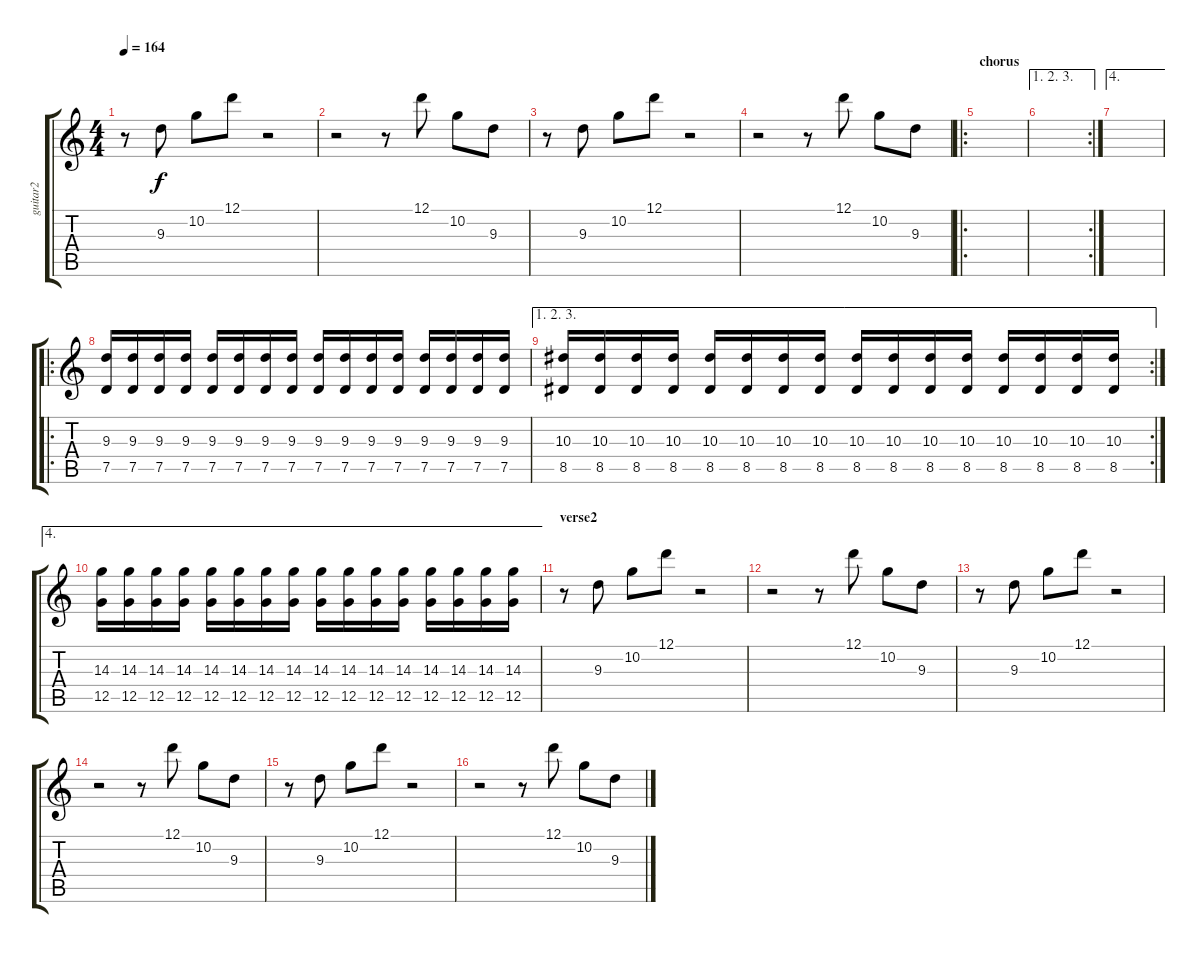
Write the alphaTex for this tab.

\track ("guitar2" "guitar2") {instrument distortionguitar}
\staff {score tabs}
\tuning (D4 A3 F3 C3 G2 D2) {hide}
\ts (4 4)
\tempo 164
\clef g2
\ks c
r.8{dy f} 9.3.8 10.2.8 12.1.8 r.2 |
r.2 r.8 12.1.8 10.2.8 9.3.8 |
r.8 9.3.8 10.2.8 12.1.8 r.2 |
r.2 r.8 12.1.8 10.2.8 9.3.8 |
\ro
\section ("" "chorus")
|
\ae (1 2 3)
\rc 2
|
\ae 4
|
\ro
(9.3 7.5).16 (9.3 7.5).16 (9.3 7.5).16 (9.3 7.5).16 (9.3 7.5).16 (9.3 7.5).16 (9.3 7.5).16 (9.3 7.5).16 (9.3 7.5).16 (9.3 7.5).16 (9.3 7.5).16 (9.3 7.5).16 (9.3 7.5).16 (9.3 7.5).16 (9.3 7.5).16 (9.3 7.5).16 |
\ae (1 2 3)
\rc 2
(10.3 8.5).16 (10.3 8.5).16 (10.3 8.5).16 (10.3 8.5).16 (10.3 8.5).16 (10.3 8.5).16 (10.3 8.5).16 (10.3 8.5).16 (10.3 8.5).16 (10.3 8.5).16 (10.3 8.5).16 (10.3 8.5).16 (10.3 8.5).16 (10.3 8.5).16 (10.3 8.5).16 (10.3 8.5).16 |
\ae 4
(14.3 12.5).16 (14.3 12.5).16 (14.3 12.5).16 (14.3 12.5).16 (14.3 12.5).16 (14.3 12.5).16 (14.3 12.5).16 (14.3 12.5).16 (14.3 12.5).16 (14.3 12.5).16 (14.3 12.5).16 (14.3 12.5).16 (14.3 12.5).16 (14.3 12.5).16 (14.3 12.5).16 (14.3 12.5).16 |
\section ("" "verse2")
r.8 9.3.8 10.2.8 12.1.8 r.2 |
r.2 r.8 12.1.8 10.2.8 9.3.8 |
r.8 9.3.8 10.2.8 12.1.8 r.2 |
r.2 r.8 12.1.8 10.2.8 9.3.8 |
r.8 9.3.8 10.2.8 12.1.8 r.2 |
r.2 r.8 12.1.8 10.2.8 9.3.8
